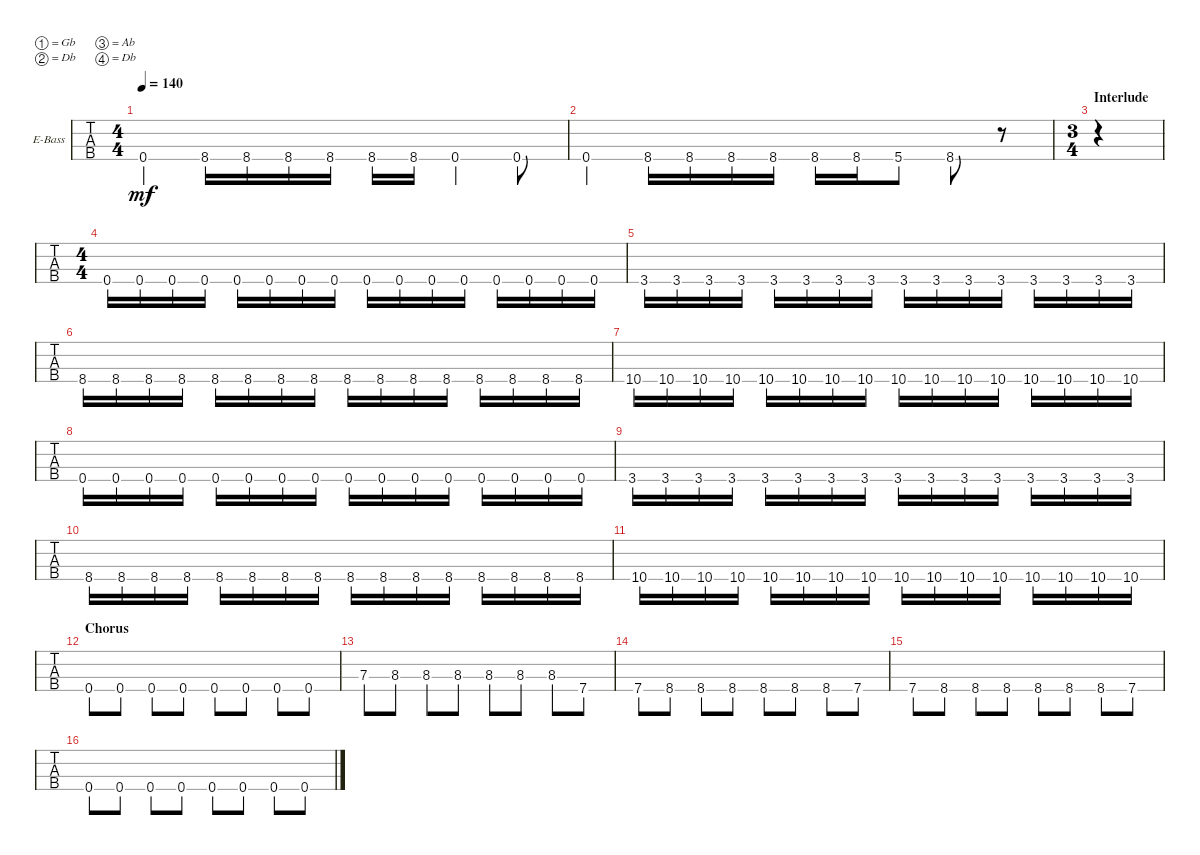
\bracketExtendMode groupsimilarinstruments
\firstSystemTrackNameOrientation horizontal
\otherSystemsTrackNameOrientation horizontal
\track ("Electric Bass" "E-Bass") {instrument electricbassfinger}
\staff {tabs}
\tuning (Gb2 Db2 Ab1 Db1)
\ts (4 4)
\tempo 140
\clef f4
\ks c
0.4.4{dy mf} 8.4.16 8.4.16 8.4.16 8.4.16 8.4.16 8.4.16 0.4.4 0.4.8 |
0.4.4 8.4.16 8.4.16 8.4.16 8.4.16 8.4.16 8.4.16 5.4.8 8.4.8 r.8 |
\ts (3 4)
\section ("" "Interlude")
|
\ts (4 4)
0.4.16 0.4.16 0.4.16 0.4.16 0.4.16 0.4.16 0.4.16 0.4.16 0.4.16 0.4.16 0.4.16 0.4.16 0.4.16 0.4.16 0.4.16 0.4.16 |
3.4.16 3.4.16 3.4.16 3.4.16 3.4.16 3.4.16 3.4.16 3.4.16 3.4.16 3.4.16 3.4.16 3.4.16 3.4.16 3.4.16 3.4.16 3.4.16 |
8.4.16 8.4.16 8.4.16 8.4.16 8.4.16 8.4.16 8.4.16 8.4.16 8.4.16 8.4.16 8.4.16 8.4.16 8.4.16 8.4.16 8.4.16 8.4.16 |
10.4.16 10.4.16 10.4.16 10.4.16 10.4.16 10.4.16 10.4.16 10.4.16 10.4.16 10.4.16 10.4.16 10.4.16 10.4.16 10.4.16 10.4.16 10.4.16 |
0.4.16 0.4.16 0.4.16 0.4.16 0.4.16 0.4.16 0.4.16 0.4.16 0.4.16 0.4.16 0.4.16 0.4.16 0.4.16 0.4.16 0.4.16 0.4.16 |
3.4.16 3.4.16 3.4.16 3.4.16 3.4.16 3.4.16 3.4.16 3.4.16 3.4.16 3.4.16 3.4.16 3.4.16 3.4.16 3.4.16 3.4.16 3.4.16 |
8.4.16 8.4.16 8.4.16 8.4.16 8.4.16 8.4.16 8.4.16 8.4.16 8.4.16 8.4.16 8.4.16 8.4.16 8.4.16 8.4.16 8.4.16 8.4.16 |
10.4.16 10.4.16 10.4.16 10.4.16 10.4.16 10.4.16 10.4.16 10.4.16 10.4.16 10.4.16 10.4.16 10.4.16 10.4.16 10.4.16 10.4.16 10.4.16 |
\section ("" "Chorus")
0.4.8 0.4.8 0.4.8 0.4.8 0.4.8 0.4.8 0.4.8 0.4.8 |
7.3.8 8.3.8 8.3.8 8.3.8 8.3.8 8.3.8 8.3.8 7.4.8 |
7.4.8 8.4.8 8.4.8 8.4.8 8.4.8 8.4.8 8.4.8 7.4.8 |
7.4.8 8.4.8 8.4.8 8.4.8 8.4.8 8.4.8 8.4.8 7.4.8 |
0.4.8 0.4.8 0.4.8 0.4.8 0.4.8 0.4.8 0.4.8 0.4.8
